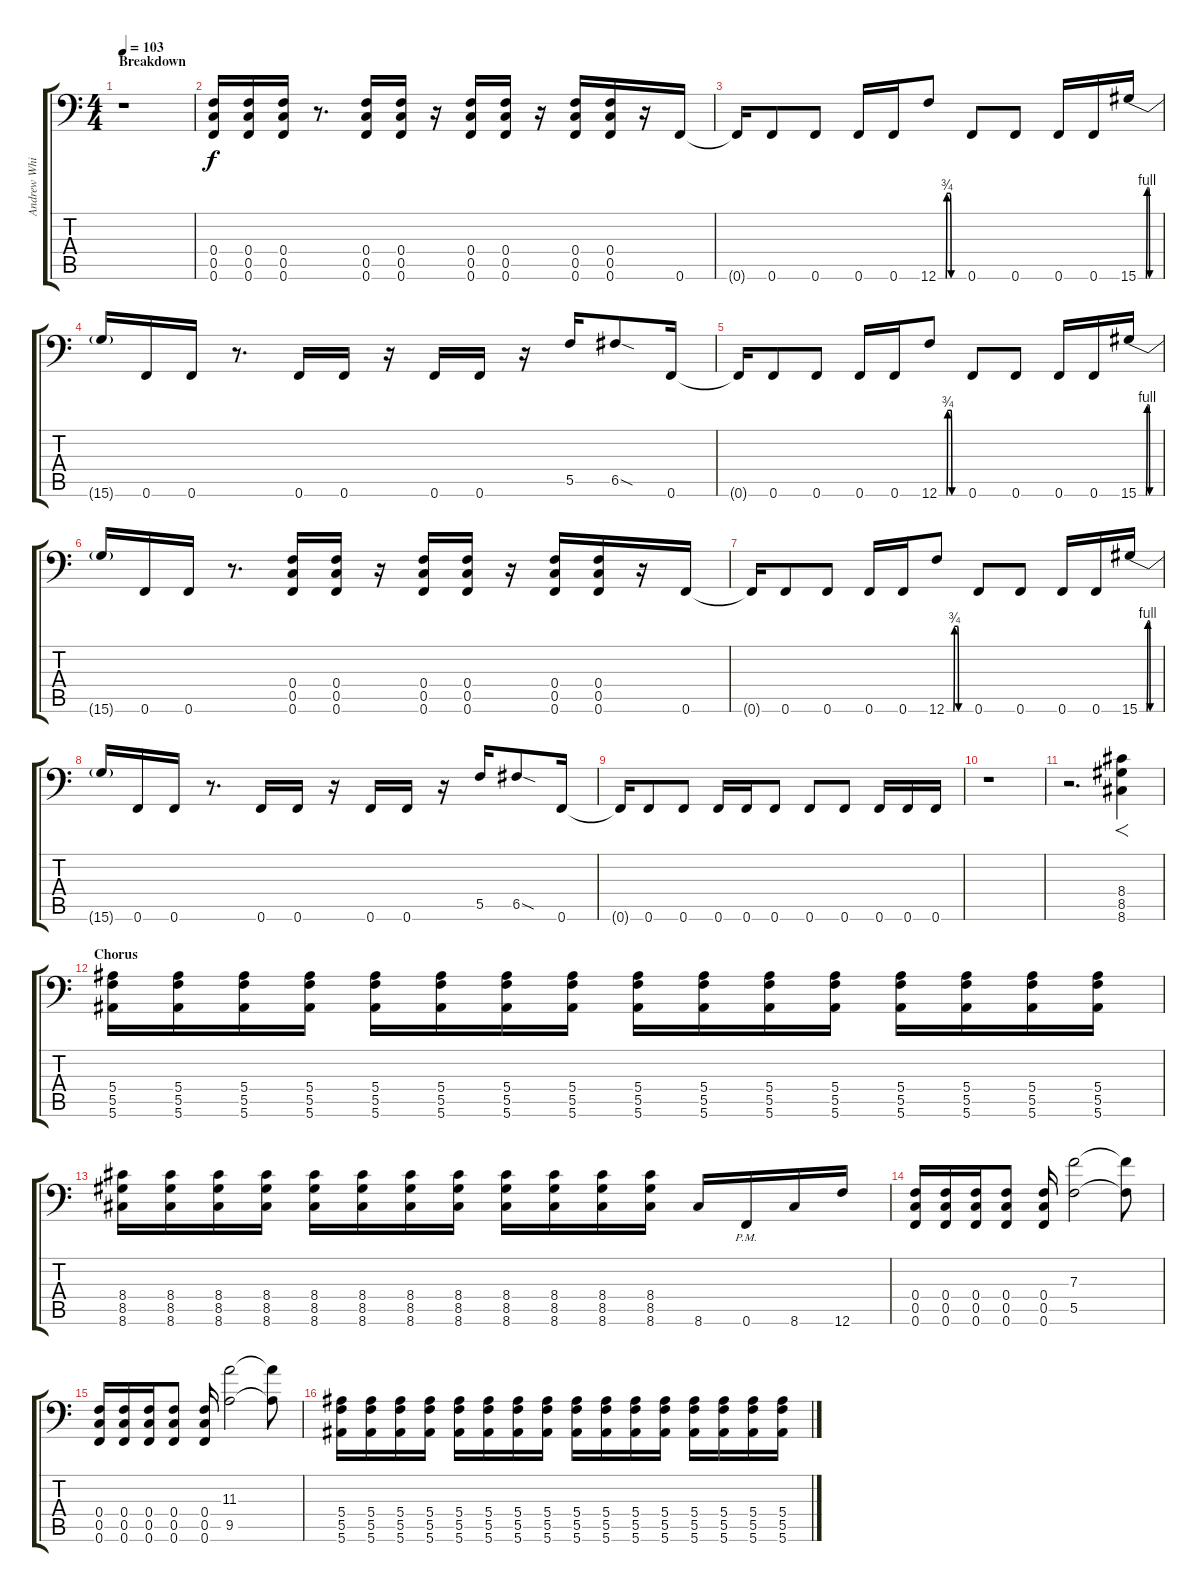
\track ("Andrew Whiting - Lead Guitar" "Andrew Whi") {instrument distortionguitar}
\staff {score tabs}
\tuning (G3 D3 Bb2 F2 C2 F1) {hide}
\ts (4 4)
\section ("" "Breakdown")
\tempo 103
\clef f4
\ks c
r.1{dy f} |
(0.4 0.5 0.6).16 (0.4 0.5 0.6).16 (0.4 0.5 0.6).16 r.8{d} (0.4 0.5 0.6).16 (0.4 0.5 0.6).16 r.16 (0.4 0.5 0.6).16 (0.4 0.5 0.6).16 r.16 (0.4 0.5 0.6).16 (0.4 0.5 0.6).16 r.16 0.6.16 |
0.6{t}.16 0.6.8 0.6.8 0.6.16 0.6.16 12.6{be (custom 0 0 12 0 18 0 20 3 28 3 30 0 58 0 60 0)}.8 0.6.8 0.6.8 0.6.16 0.6.16 15.6{be (custom 0 0 15 0 22 0 25 4 30 4 32 0 60 0)}.16 |
15.6{t}.16 0.6.16 0.6.16 r.8{d} 0.6.16 0.6.16 r.16 0.6.16 0.6.16 r.16 5.5.16 6.5{sod}.8 0.6.16 |
0.6{t}.16 0.6.8 0.6.8 0.6.16 0.6.16 12.6{be (custom 0 0 12 0 18 0 20 3 28 3 30 0 58 0 60 0)}.8 0.6.8 0.6.8 0.6.16 0.6.16 15.6{be (custom 0 0 15 0 22 0 25 4 30 4 32 0 60 0)}.16 |
15.6{t}.16 0.6.16 0.6.16 r.8{d} (0.4 0.5 0.6).16 (0.4 0.5 0.6).16 r.16 (0.4 0.5 0.6).16 (0.4 0.5 0.6).16 r.16 (0.4 0.5 0.6).16 (0.4 0.5 0.6).16 r.16 0.6.16 |
0.6{t}.16 0.6.8 0.6.8 0.6.16 0.6.16 12.6{be (custom 0 0 12 0 18 0 20 3 28 3 30 0 58 0 60 0)}.8 0.6.8 0.6.8 0.6.16 0.6.16 15.6{be (custom 0 0 15 0 22 0 25 4 30 4 32 0 60 0)}.16 |
15.6{t}.16 0.6.16 0.6.16 r.8{d} 0.6.16 0.6.16 r.16 0.6.16 0.6.16 r.16 5.5.16 6.5{sod}.8 0.6.16 |
0.6{t}.16 0.6.8 0.6.8 0.6.16 0.6.16 0.6.8 0.6.8 0.6.8 0.6.16 0.6.16 0.6.16 |
r.1 |
r.2{d} (8.4 8.5 8.6).4{f} |
\section ("" "Chorus")
(5.4 5.5 5.6).16 (5.4 5.5 5.6).16 (5.4 5.5 5.6).16 (5.4 5.5 5.6).16 (5.4 5.5 5.6).16 (5.4 5.5 5.6).16 (5.4 5.5 5.6).16 (5.4 5.5 5.6).16 (5.4 5.5 5.6).16 (5.4 5.5 5.6).16 (5.4 5.5 5.6).16 (5.4 5.5 5.6).16 (5.4 5.5 5.6).16 (5.4 5.5 5.6).16 (5.4 5.5 5.6).16 (5.4 5.5 5.6).16 |
(8.4 8.5 8.6).16 (8.4 8.5 8.6).16 (8.4 8.5 8.6).16 (8.4 8.5 8.6).16 (8.4 8.5 8.6).16 (8.4 8.5 8.6).16 (8.4 8.5 8.6).16 (8.4 8.5 8.6).16 (8.4 8.5 8.6).16 (8.4 8.5 8.6).16 (8.4 8.5 8.6).16 (8.4 8.5 8.6).16 8.6.16 0.6{pm}.16 8.6.16 12.6.16 |
(0.4 0.5 0.6).16 (0.4 0.5 0.6).16 (0.4 0.5 0.6).16 (0.4 0.5 0.6).8 (0.4 0.5 0.6).16 (7.3 5.5).2 (7.3{t} 5.5{t}).8 |
(0.4 0.5 0.6).16 (0.4 0.5 0.6).16 (0.4 0.5 0.6).16 (0.4 0.5 0.6).8 (0.4 0.5 0.6).16 (11.3 9.5).2 (11.3{t} 9.5{t}).8 |
(5.4 5.5 5.6).16 (5.4 5.5 5.6).16 (5.4 5.5 5.6).16 (5.4 5.5 5.6).16 (5.4 5.5 5.6).16 (5.4 5.5 5.6).16 (5.4 5.5 5.6).16 (5.4 5.5 5.6).16 (5.4 5.5 5.6).16 (5.4 5.5 5.6).16 (5.4 5.5 5.6).16 (5.4 5.5 5.6).16 (5.4 5.5 5.6).16 (5.4 5.5 5.6).16 (5.4 5.5 5.6).16 (5.4 5.5 5.6).16
